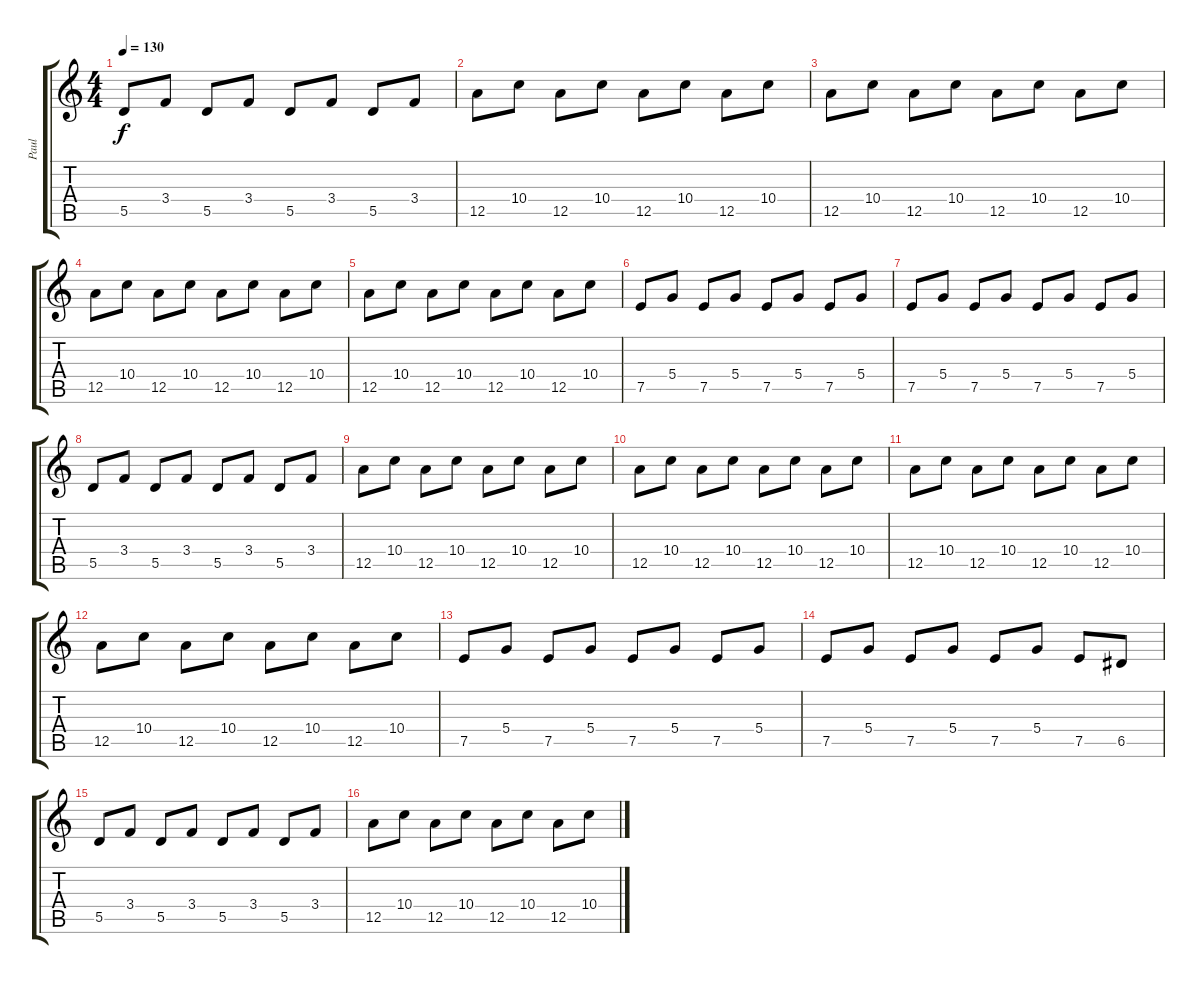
\track ("Paul" "Paul") {instrument electricguitarclean}
\staff {score tabs}
\tuning (E4 B3 G3 D3 A2 E2) {hide}
\ts (4 4)
\tempo 130
\clef g2
\ks c
5.5.8{dy f} 3.4.8 5.5.8 3.4.8 5.5.8 3.4.8 5.5.8 3.4.8 |
12.5.8 10.4.8 12.5.8 10.4.8 12.5.8 10.4.8 12.5.8 10.4.8 |
12.5.8 10.4.8 12.5.8 10.4.8 12.5.8 10.4.8 12.5.8 10.4.8 |
12.5.8 10.4.8 12.5.8 10.4.8 12.5.8 10.4.8 12.5.8 10.4.8 |
12.5.8 10.4.8 12.5.8 10.4.8 12.5.8 10.4.8 12.5.8 10.4.8 |
7.5.8 5.4.8 7.5.8 5.4.8 7.5.8 5.4.8 7.5.8 5.4.8 |
7.5.8 5.4.8 7.5.8 5.4.8 7.5.8 5.4.8 7.5.8 5.4.8 |
5.5.8 3.4.8 5.5.8 3.4.8 5.5.8 3.4.8 5.5.8 3.4.8 |
12.5.8 10.4.8 12.5.8 10.4.8 12.5.8 10.4.8 12.5.8 10.4.8 |
12.5.8 10.4.8 12.5.8 10.4.8 12.5.8 10.4.8 12.5.8 10.4.8 |
12.5.8 10.4.8 12.5.8 10.4.8 12.5.8 10.4.8 12.5.8 10.4.8 |
12.5.8 10.4.8 12.5.8 10.4.8 12.5.8 10.4.8 12.5.8 10.4.8 |
7.5.8 5.4.8 7.5.8 5.4.8 7.5.8 5.4.8 7.5.8 5.4.8 |
7.5.8 5.4.8 7.5.8 5.4.8 7.5.8 5.4.8 7.5.8 6.5.8 |
5.5.8 3.4.8 5.5.8 3.4.8 5.5.8 3.4.8 5.5.8 3.4.8 |
12.5.8 10.4.8 12.5.8 10.4.8 12.5.8 10.4.8 12.5.8 10.4.8
